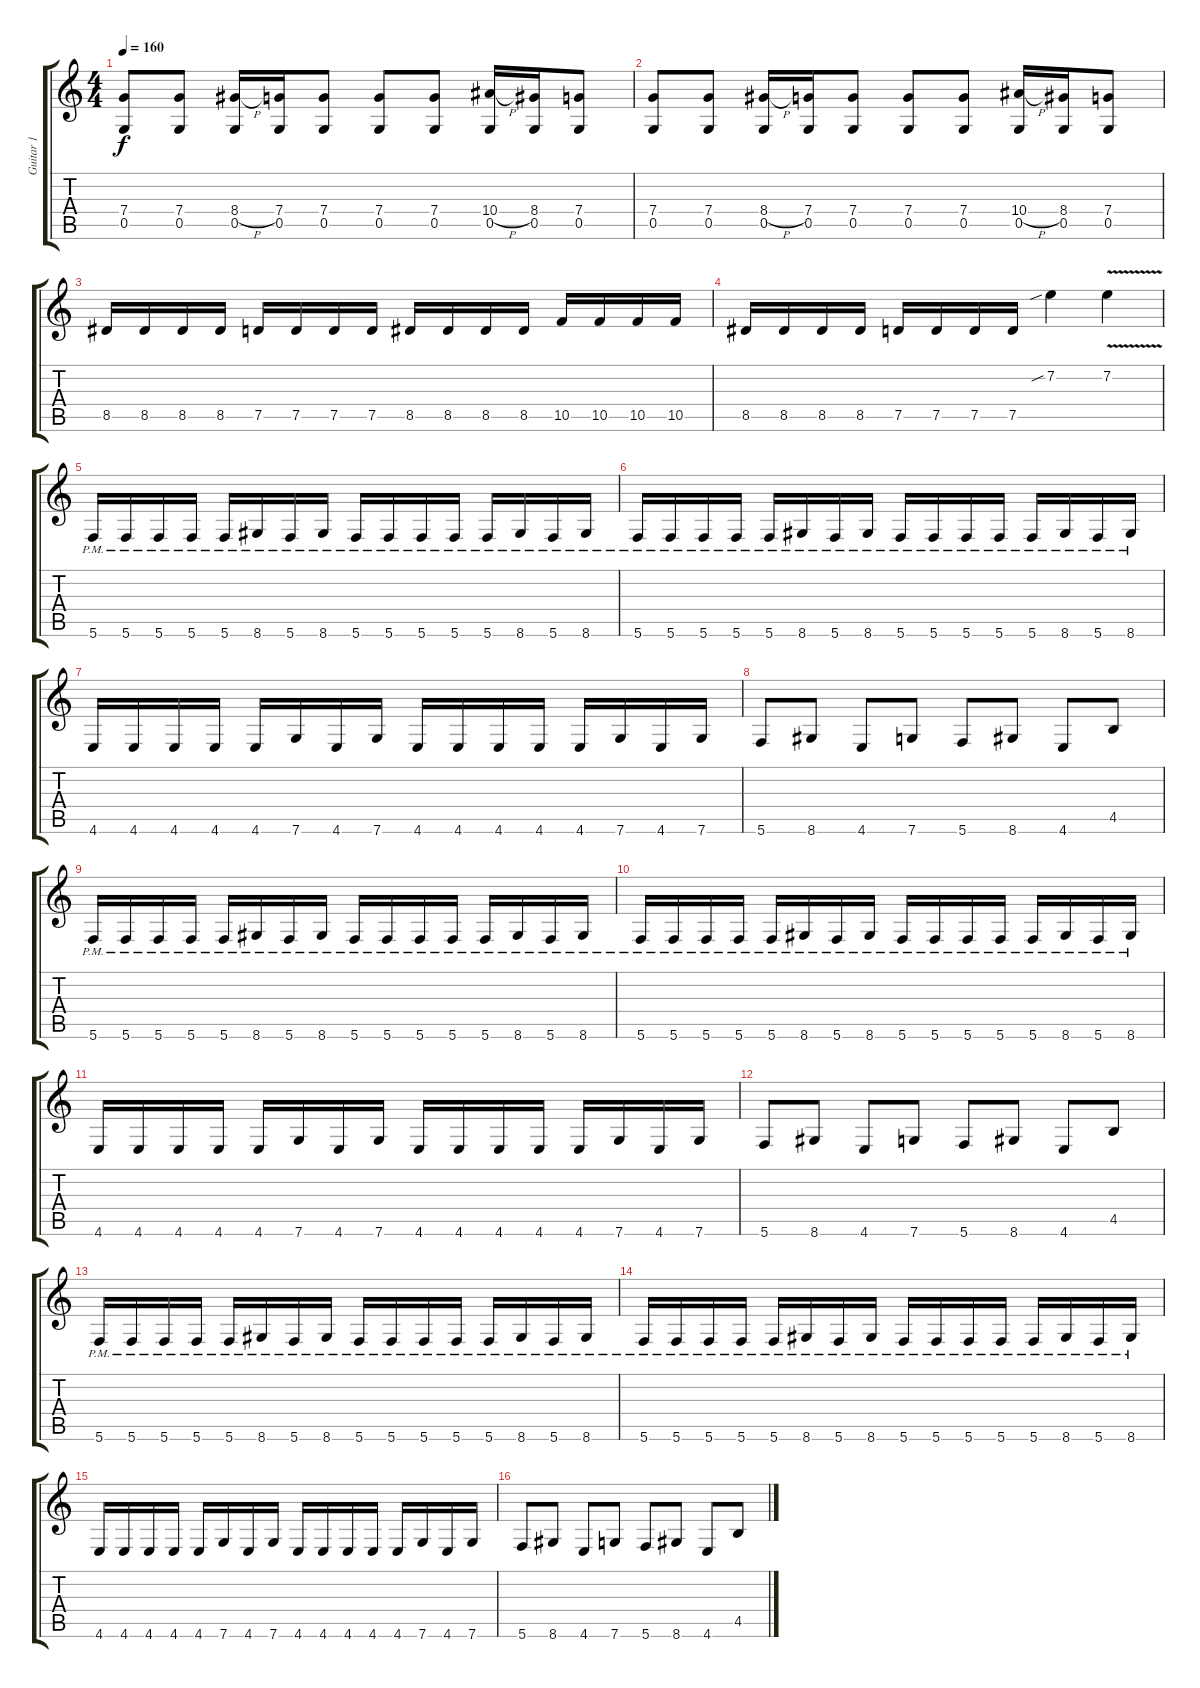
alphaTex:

\track ("Guitar 1" "Guitar 1") {instrument distortionguitar}
\staff {score tabs}
\tuning (D4 A3 F3 C3 G2 C2) {hide}
\ts (4 4)
\tempo 160
\clef g2
\ks c
(7.4 0.5).8{dy f} (7.4 0.5).8 (8.4{h} 0.5).16 (7.4 0.5).16 (7.4 0.5).8 (7.4 0.5).8 (7.4 0.5).8 (10.4{h} 0.5).16 (8.4 0.5).16 (7.4 0.5).8 |
(7.4 0.5).8 (7.4 0.5).8 (8.4{h} 0.5).16 (7.4 0.5).16 (7.4 0.5).8 (7.4 0.5).8 (7.4 0.5).8 (10.4{h} 0.5).16 (8.4 0.5).16 (7.4 0.5).8 |
8.5.16 8.5.16 8.5.16 8.5.16 7.5.16 7.5.16 7.5.16 7.5.16 8.5.16 8.5.16 8.5.16 8.5.16 10.5.16 10.5.16 10.5.16 10.5.16 |
8.5.16 8.5.16 8.5.16 8.5.16 7.5.16 7.5.16 7.5.16 7.5.16 7.2{sib}.4 7.2{v}.4 |
5.6{pm}.16 5.6{pm}.16 5.6{pm}.16 5.6{pm}.16 5.6{pm}.16 8.6{pm}.16 5.6{pm}.16 8.6{pm}.16 5.6{pm}.16 5.6{pm}.16 5.6{pm}.16 5.6{pm}.16 5.6{pm}.16 8.6{pm}.16 5.6{pm}.16 8.6{pm}.16 |
5.6{pm}.16 5.6{pm}.16 5.6{pm}.16 5.6{pm}.16 5.6{pm}.16 8.6{pm}.16 5.6{pm}.16 8.6{pm}.16 5.6{pm}.16 5.6{pm}.16 5.6{pm}.16 5.6{pm}.16 5.6{pm}.16 8.6{pm}.16 5.6{pm}.16 8.6{pm}.16 |
4.6.16 4.6.16 4.6.16 4.6.16 4.6.16 7.6.16 4.6.16 7.6.16 4.6.16 4.6.16 4.6.16 4.6.16 4.6.16 7.6.16 4.6.16 7.6.16 |
5.6.8 8.6.8 4.6.8 7.6.8 5.6.8 8.6.8 4.6.8 4.5.8 |
5.6{pm}.16 5.6{pm}.16 5.6{pm}.16 5.6{pm}.16 5.6{pm}.16 8.6{pm}.16 5.6{pm}.16 8.6{pm}.16 5.6{pm}.16 5.6{pm}.16 5.6{pm}.16 5.6{pm}.16 5.6{pm}.16 8.6{pm}.16 5.6{pm}.16 8.6{pm}.16 |
5.6{pm}.16 5.6{pm}.16 5.6{pm}.16 5.6{pm}.16 5.6{pm}.16 8.6{pm}.16 5.6{pm}.16 8.6{pm}.16 5.6{pm}.16 5.6{pm}.16 5.6{pm}.16 5.6{pm}.16 5.6{pm}.16 8.6{pm}.16 5.6{pm}.16 8.6{pm}.16 |
4.6.16 4.6.16 4.6.16 4.6.16 4.6.16 7.6.16 4.6.16 7.6.16 4.6.16 4.6.16 4.6.16 4.6.16 4.6.16 7.6.16 4.6.16 7.6.16 |
5.6.8 8.6.8 4.6.8 7.6.8 5.6.8 8.6.8 4.6.8 4.5.8 |
5.6{pm}.16 5.6{pm}.16 5.6{pm}.16 5.6{pm}.16 5.6{pm}.16 8.6{pm}.16 5.6{pm}.16 8.6{pm}.16 5.6{pm}.16 5.6{pm}.16 5.6{pm}.16 5.6{pm}.16 5.6{pm}.16 8.6{pm}.16 5.6{pm}.16 8.6{pm}.16 |
5.6{pm}.16 5.6{pm}.16 5.6{pm}.16 5.6{pm}.16 5.6{pm}.16 8.6{pm}.16 5.6{pm}.16 8.6{pm}.16 5.6{pm}.16 5.6{pm}.16 5.6{pm}.16 5.6{pm}.16 5.6{pm}.16 8.6{pm}.16 5.6{pm}.16 8.6{pm}.16 |
4.6.16 4.6.16 4.6.16 4.6.16 4.6.16 7.6.16 4.6.16 7.6.16 4.6.16 4.6.16 4.6.16 4.6.16 4.6.16 7.6.16 4.6.16 7.6.16 |
5.6.8 8.6.8 4.6.8 7.6.8 5.6.8 8.6.8 4.6.8 4.5.8
